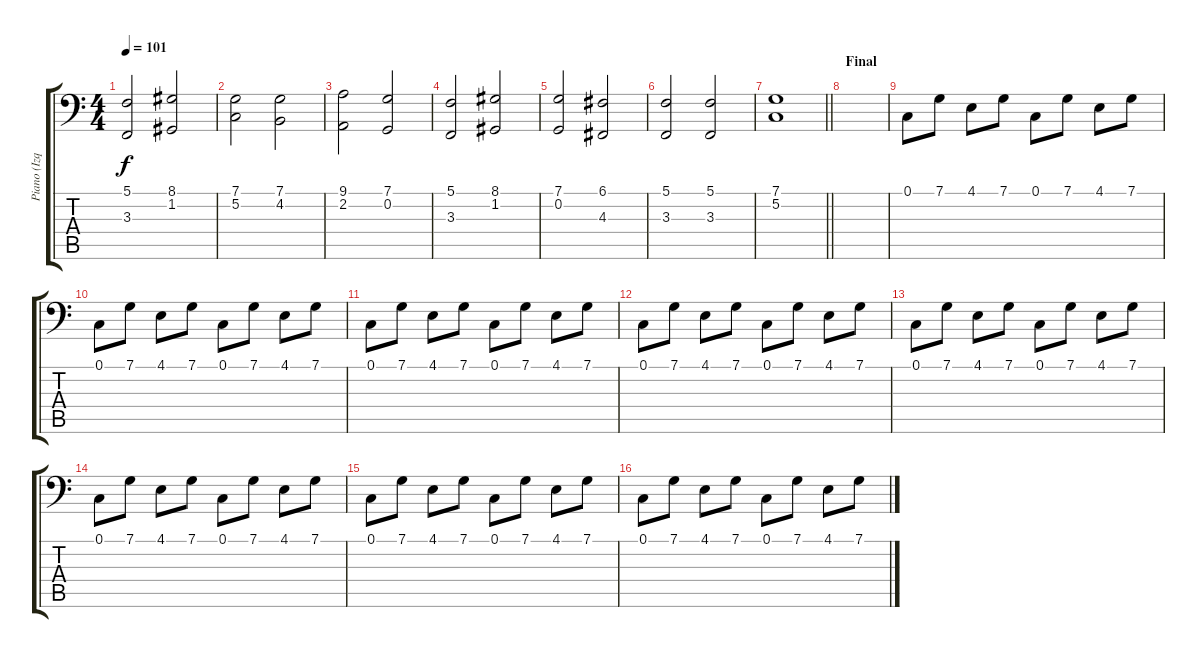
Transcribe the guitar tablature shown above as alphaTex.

\track ("Piano (Izq)" "Piano (Izq") {instrument acousticgrandpiano}
\staff {score tabs}
\tuning (C3 G2 D2 A1 E1 B0) {hide}
\ts (4 4)
\tempo 101
\clef f4
\ks c
(5.1 3.3).2{dy f} (8.1 1.2).2 |
(7.1 5.2).2 (7.1 4.2).2 |
(9.1 2.2).2 (7.1 0.2).2 |
(5.1 3.3).2 (8.1 1.2).2 |
(7.1 0.2).2 (6.1 4.3).2 |
(5.1 3.3).2 (5.1 3.3).2 |
\barLineRight lightlight
(7.1 5.2).1 |
\section ("" "Final")
|
0.1.8 7.1.8 4.1.8 7.1.8 0.1.8 7.1.8 4.1.8 7.1.8 |
0.1.8 7.1.8 4.1.8 7.1.8 0.1.8 7.1.8 4.1.8 7.1.8 |
0.1.8 7.1.8 4.1.8 7.1.8 0.1.8 7.1.8 4.1.8 7.1.8 |
0.1.8 7.1.8 4.1.8 7.1.8 0.1.8 7.1.8 4.1.8 7.1.8 |
0.1.8 7.1.8 4.1.8 7.1.8 0.1.8 7.1.8 4.1.8 7.1.8 |
0.1.8 7.1.8 4.1.8 7.1.8 0.1.8 7.1.8 4.1.8 7.1.8 |
0.1.8 7.1.8 4.1.8 7.1.8 0.1.8 7.1.8 4.1.8 7.1.8 |
0.1.8 7.1.8 4.1.8 7.1.8 0.1.8 7.1.8 4.1.8 7.1.8
